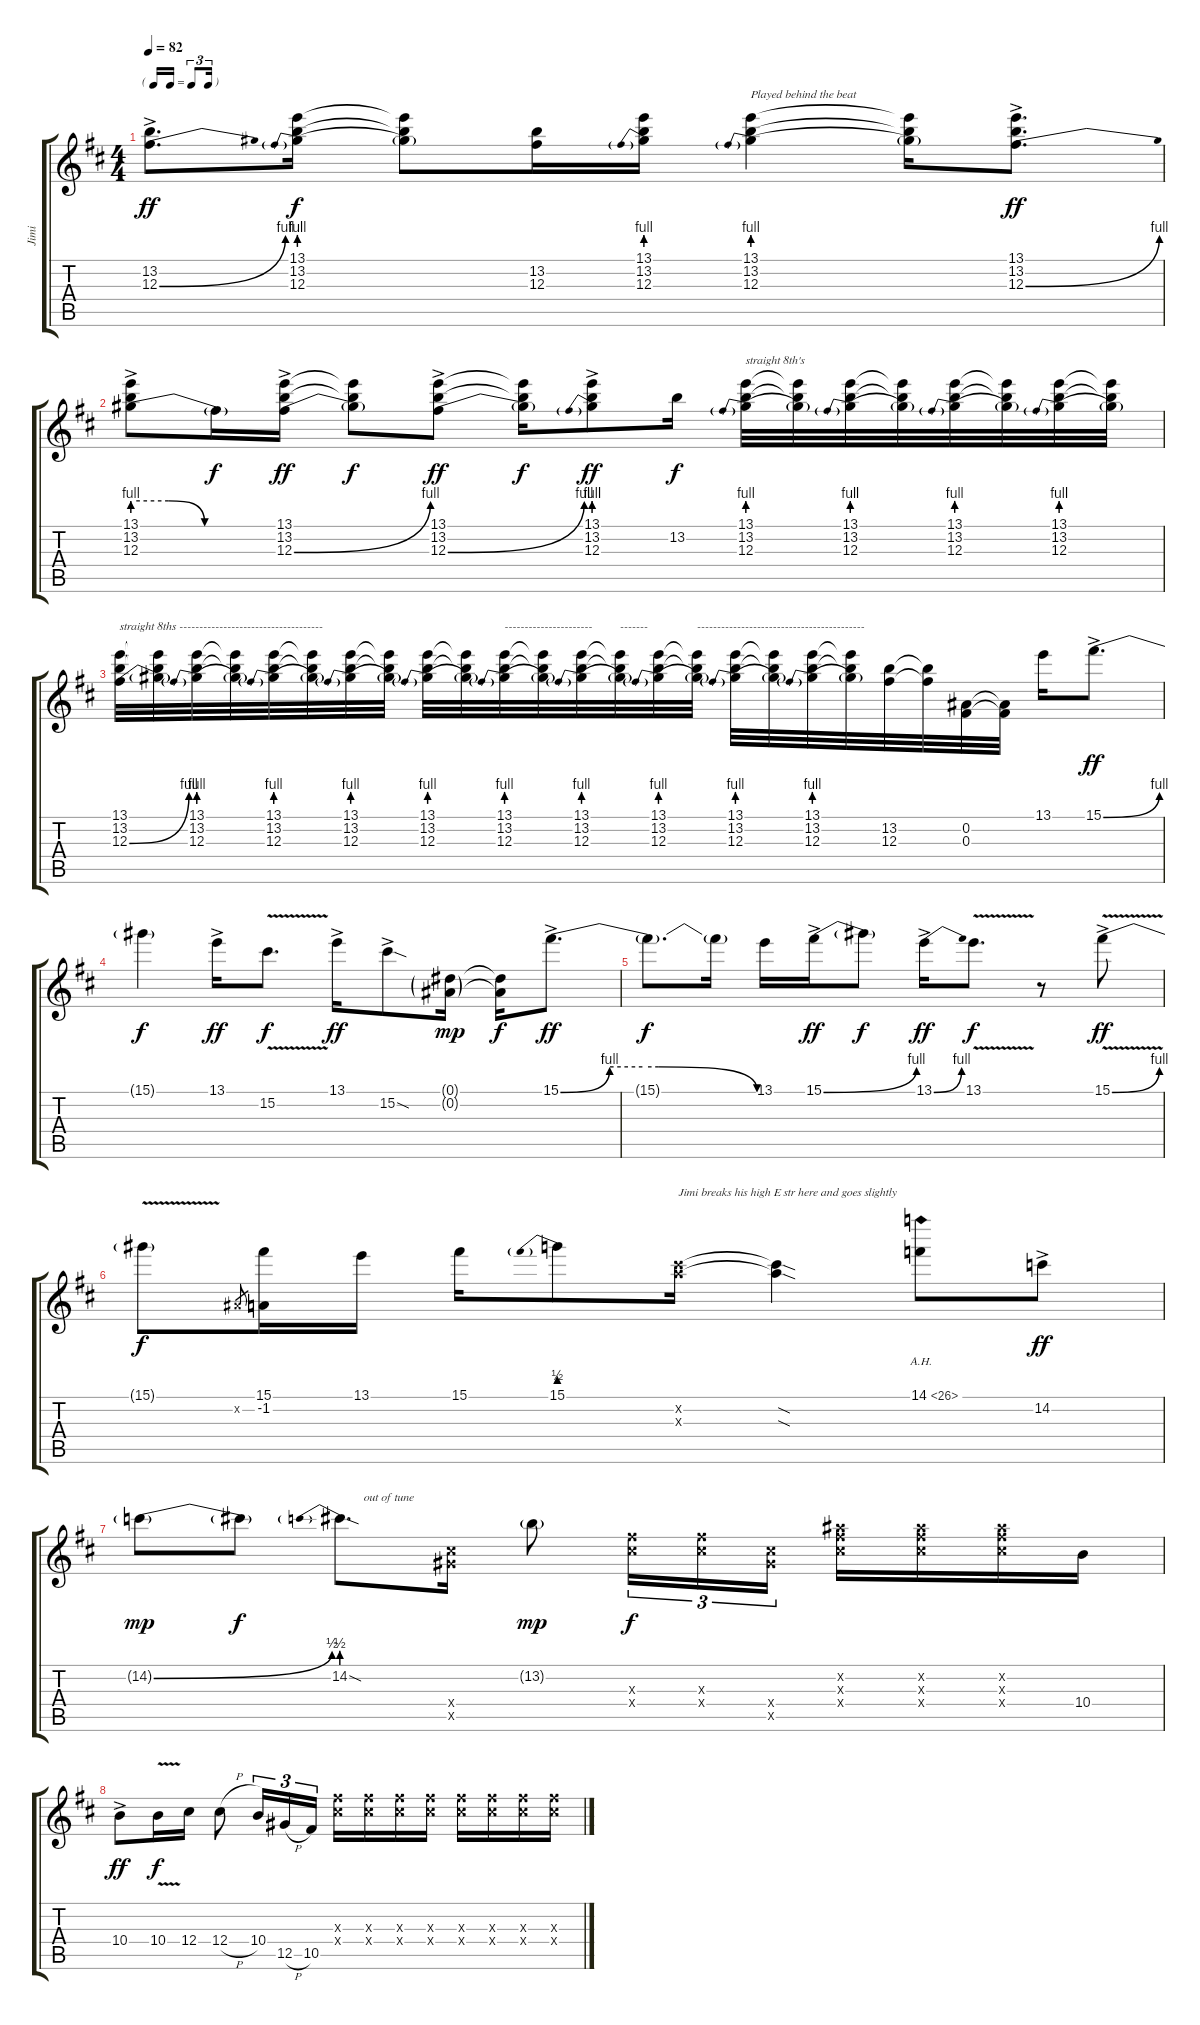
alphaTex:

\track ("Jimi" "Jimi") {instrument electricguitarjazz}
\staff {score tabs}
\tuning (Eb4 Bb3 Gb3 Db3 Ab2 Eb2) {hide}
\ts (4 4)
\tf triplet16th
\tempo 82
\clef g2
\ks d
(13.2{ac} 12.3{be (bend 0 0 60 4) ac}).8{d dy ff} (13.1 13.2 12.3{be (prebend 0 4 60 4)}).16{dy f} (13.1{t} 13.2{t} 12.3{t}).8 (13.2 12.3).16 (13.1 13.2 12.3{be (prebend 0 4 60 4)}).16 (13.1 13.2 12.3{be (prebend 0 4 60 4)}).4{txt "Played behind the beat"} (13.1{t} 13.2{t} 12.3{t}).16 (13.1{ac} 13.2{ac} 12.3{be (bend 0 0 60 4) ac}).8{d dy ff} |
(13.1{ac} 13.2{ac} 12.3{be (custom 0 4 15 4 30 0 60 0) ac}).8 12.3{t}.16{dy f} (13.1{ac} 13.2{ac} 12.3{be (bend 0 0 60 4) ac}).16{dy ff} (13.1{t} 13.2{t} 12.3{t}).8{dy f} (13.1{ac} 13.2{ac} 12.3{be (bend 0 0 60 4) ac}).8{dy ff} (13.1{t} 13.2{t} 12.3{t}).16{dy f} (13.1{ac} 13.2{ac} 12.3{be (prebend 0 4 60 4) ac}).8{dy ff} 13.2.16{dy f} (13.1 13.2 12.3{be (prebend 0 4 60 4)}).32{txt "straight 8th's"} (13.1{t} 13.2{t} 12.3{t}).32 (13.1 13.2 12.3{be (prebend 0 4 60 4)}).32 (13.1{t} 13.2{t} 12.3{t}).32 (13.1 13.2 12.3{be (prebend 0 4 60 4)}).32 (13.1{t} 13.2{t} 12.3{t}).32 (13.1 13.2 12.3{be (prebend 0 4 60 4)}).32 (13.1{t} 13.2{t} 12.3{t}).32 |
(13.1 13.2 12.3{be (bend 0 0 60 4)}).32{txt "straight 8ths ------------------------------------"} (13.1{t} 13.2{t} 12.3{t}).32 (13.1 13.2 12.3{be (prebend 0 4 60 4)}).32 (13.1{t} 13.2{t} 12.3{t}).32 (13.1 13.2 12.3{be (prebend 0 4 60 4)}).32 (13.1{t} 13.2{t} 12.3{t}).32 (13.1 13.2 12.3{be (prebend 0 4 60 4)}).32 (13.1{t} 13.2{t} 12.3{t}).32 (13.1 13.2 12.3{be (prebend 0 4 60 4)}).32 (13.1{t} 13.2{t} 12.3{t}).32 (13.1 13.2 12.3{be (prebend 0 4 60 4)}).32{txt "----------------------"} (13.1{t} 13.2{t} 12.3{t}).32 (13.1 13.2 12.3{be (prebend 0 4 60 4)}).32 (13.1{t} 13.2{t} 12.3{t}).32{txt "-------"} (13.1 13.2 12.3{be (prebend 0 4 60 4)}).32 (13.1{t} 13.2{t} 12.3{t}).32{txt "------------------------------------------"} (13.1 13.2 12.3{be (prebend 0 4 60 4)}).32 (13.1{t} 13.2{t} 12.3{t}).32 (13.1 13.2 12.3{be (prebend 0 4 60 4)}).32 (13.1{t} 13.2{t} 12.3{t}).32 (13.2 12.3).32 (13.2{t} 12.3{t}).32 (0.2 0.3).32 (0.2{t} 0.3{t}).32 13.1.16 15.1{be (bend 0 0 60 4) ac}.8{d dy ff} |
15.1{t}.4{dy f} 13.1{ac}.16{dy ff} 15.2{v}.8{d dy f} 13.1{ac}.16{dy ff} 15.2{sod ac}.8 (0.1{g} 0.2{g}).16{dy mp} (0.1{t} 0.2{t}).16{dy f} 15.1{be (custom 0 0 15 4 25 4 30 4 60 0) ac}.8{d dy ff} |
15.1{t}.8{d dy f} 15.1{t}.16 13.1.16 15.1{be (bend 0 0 60 4) ac}.16{dy ff} 15.1{t}.8{dy f} 13.1{be (bend 0 0 60 4) ac}.16{dy ff} 13.1{v}.8{d dy f} r.8 15.1{be (bend 0 0 60 4) v ac}.8{dy ff} |
15.1{t}.8{dy f} 0.2{x}.8{gr} (15.1 -1.2).16 13.1.16 15.1.16 15.1{be (prebend 0 2 60 2)}.8 (15.2{x} 15.3{x}).16{txt "Jimi breaks his high E str here and goes slightly "} (15.2{sod t} 15.3{sod t}).4 14.1{ah 12}.8 14.2{ac}.8{dy ff} |
14.2{be (bend 0 0 60 2) g}.8{dy mp} 14.2{t}.8{dy f} 14.2{be (prebend 0 2 60 2) sod}.8{d txt "        out of tune"} (12.4{x} 12.5{x}).16 13.2{g}.8{dy mp} (12.3{x} 12.4{x}).16{tu (3 2) dy f} (12.3{x} 12.4{x}).16{tu (3 2)} (12.4{x} 12.5{x}).16{tu (3 2)} (12.2{x} 12.3{x} 12.4{x}).16 (12.2{x} 12.3{x} 12.4{x}).16 (12.2{x} 12.3{x} 12.4{x}).16 10.4.16 |
10.4{ac}.8{dy ff} 10.4{v}.16{dy f} 12.4.16 12.4{h}.8 10.4.16{tu (3 2)} 12.5{h}.16{tu (3 2)} 10.5.16{tu (3 2)} (12.3{x} 12.4{x}).16 (12.3{x} 12.4{x}).16 (12.3{x} 12.4{x}).16 (12.3{x} 12.4{x}).16 (12.3{x} 12.4{x}).16 (12.3{x} 12.4{x}).16 (12.3{x} 12.4{x}).16 (12.3{x} 12.4{x}).16
